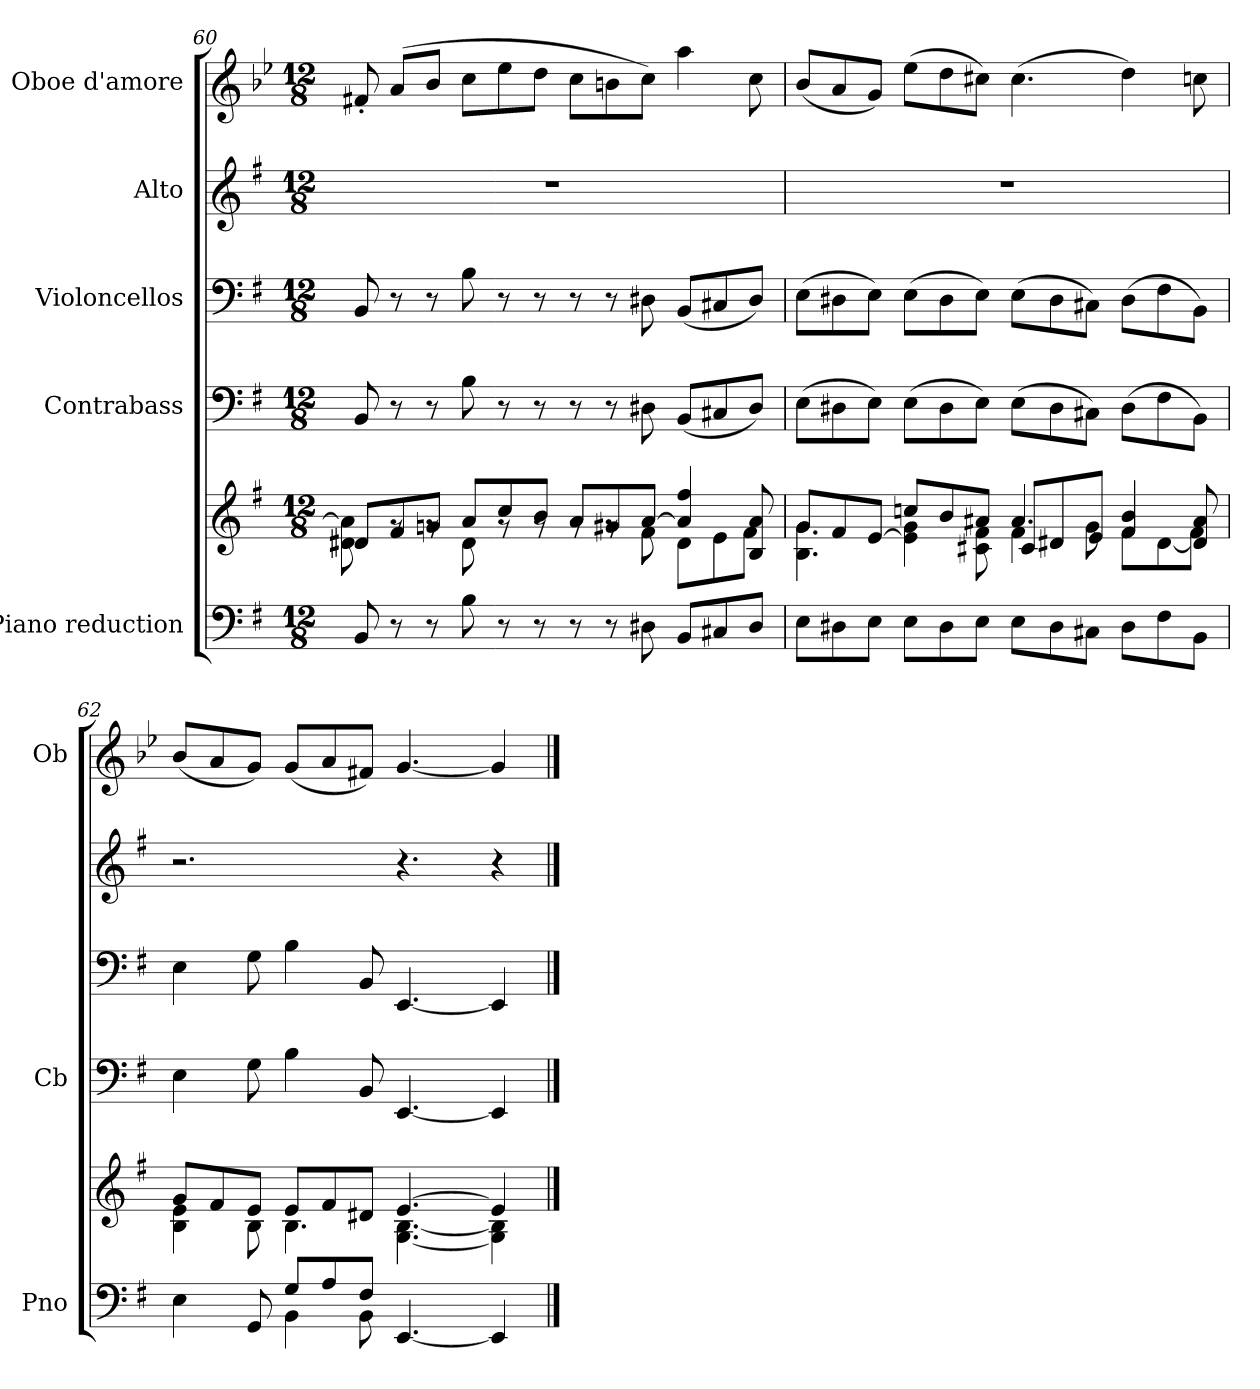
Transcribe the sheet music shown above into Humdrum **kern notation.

**kern	**kern	**kern	**kern	**kern	**kern
*part5	*part5	*part4	*part3	*part2	*part1
*staff6	*staff5	*staff4	*staff3	*staff2	*staff1
*I"Piano reduction	*	*I"Contrabass	*I"Violoncellos	*I"Alto	*I"Oboe d'amore
*I'Pno	*	*I'Cb	*	*	*I'Ob
*clefF4	*clefG2	*clefF4	*clefF4	*clefG2	*clefG2
*	*	*ITrd7c12	*	*	*ITrd2c3
*k[f#]	*k[f#]	*k[f#]	*k[f#]	*k[f#]	*k[f#]
*M12/8	*M12/8	*M12/8	*M12/8	*M12/8	*M12/8
=60	=60	=60	=60	=60	=60
*	*^	*	*	*	*
8BB/	8d#X/L	8d#\ 8a\]	8BBB/	8BB/	1.r	8d#X'/
8r	8f#/	8rg	8r	8r	.	(>8f#/L
8r	8gn/J	8rg	8r	8r	.	8g/J
8B\	8a/L	8d#\	8BB\	8B\	.	8a\L
8r	8cc/	8rg	8r	8r	.	8cc\
8r	8b/J	8rg	8r	8r	.	8b\J
8r	8a/L	8rg	8r	8r	.	8a\L
8r	8g#X/	8rg	8r	8r	.	8g#X\
8D#X\	[8a/J	8f#\	8DD#X\	8D#X\	.	8a\J)
8BB/L	4a/] 4ff#/	8d#\L	(<8BBB/L	(<8BB/L	.	4ff#\
8C#X/	.	8e\	8CC#X/	8C#X/	.	.
8D#/J	8B/ 8a/	8f#\J	8DD#/J)	8D#/J)	.	8a\
!!LO:LB:g=z
=61	=61	=61	=61	=61	=61	=61
*	*	*^	*	*	*	*
8E\L	8g/L	4.B\ 4.g\	4.ryy	(>8EE\L	(>8E\L	1.r	(<8g/L
8D#X\	8f#/	.	.	8DD#X\	8D#X\	.	8f#/
8E\J	[8e/J	.	.	8EE\J)	8E\J)	.	8e/J)
8E\L	8ccn/L	4e\] 4g\	4.ryy	(>8EE\L	(>8E\L	.	(>8cc\L
8D#\	8b/	.	.	8DD#\	8D#\	.	8b\
8E\J	8a#X/J	8c#X\ 8f#\	.	8EE\J)	8E\J)	.	8a#X\J)
8E\L	4.a#/	4f#\	8c#/L	(>8EE\L	(>8E\L	.	(>4.a#\
8D#\	.	.	8d#X/	8DD#\	8D#\	.	.
8C#X\J	.	8g\	8e/J	8CC#X\J)	8C#X\J)	.	.
8D#\L	4f#/ 4b/	8f#\L	4.ryy	(>8DD#\L	(>8D#\L	.	4b\)
8F#\	.	[8d#\	.	8FF#\	8F#\	.	.
8BB\J	8d#/] 8a#/	8f#\J	.	8BBB\J)	8BB\J)	.	8an\
*	*	*v	*v	*	*	*	*
=62	=62	=62	=62	=62	=62	=62
*^	*	*	*	*	*	*
4E\	4.ryy	8g/L	4B\ 4e\	4EE\	4E\	2.r	(<8g/L
.	.	8f#/	.	.	.	.	8f#/
8GG/	.	8e/J	8B\	8GG\	8G\	.	8e/J)
8G/L	4BB\	8e/L	4.B\	4BB\	4B\	.	(<8e/L
8A/	.	8f#/	.	.	.	.	8f#/
8F#/J	8BB\	8d#X/J	.	8BBB/	8BB/	.	8d#X/J)
[4.EE/	8ryy	[4.e/	[4.G\ [4.B\	[4.EEE/	[4.EE/	4.r	[4.e/
.	2ryy	.	.	.	.	.	.
4EE/]	.	4e/]	4G\] 4B\]	4EEE/]	4EE/]	4r	4e/]
*v	*v	*	*	*	*	*	*
*	*v	*v	*	*	*	*
==	==	==	==	==	==
*-	*-	*-	*-	*-	*-
